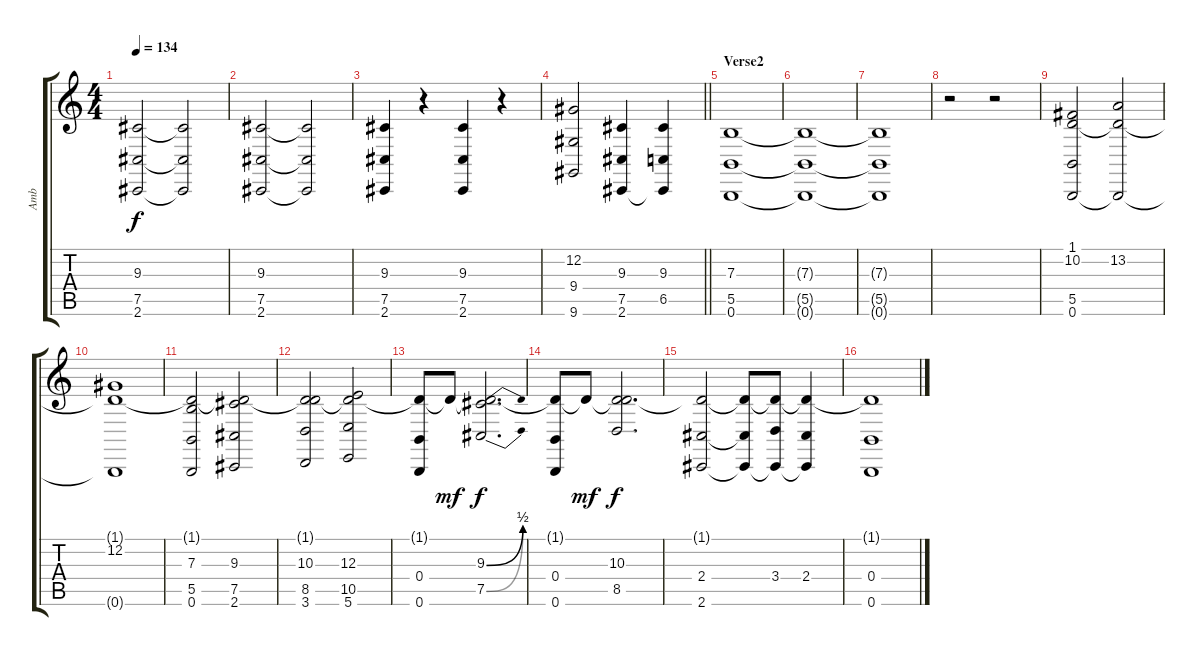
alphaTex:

\track ("Amb" "Amb") {instrument brightacousticpiano}
\staff {score tabs}
\tuning (Db4 Ab3 E3 B2 Gb2 B1) {hide}
\ts (4 4)
\tempo 134
\clef g2
\ks c
(9.3 7.5 2.6).2{dy f} (9.3{t} 7.5{t} 2.6{t}).2 |
(9.3 7.5 2.6).2 (9.3{t} 7.5{t} 2.6{t}).2 |
(9.3 7.5 2.6).4 r.4 (9.3 7.5 2.6).4 r.4 |
\barLineRight lightlight
(12.2 9.4 9.6).2 (9.3 7.5 2.6).4 (9.3 6.5 2.6{t}).4 |
\section ("" "Verse2")
(7.3 5.5 0.6).1 |
(7.3{t} 5.5{t} 0.6{t}).1 |
(7.3{t} 5.5{t} 0.6{t}).1 |
r.2 r.2 |
(1.1 10.2 5.5 0.6).2 (1.1{t} 13.2 0.6{t}).2 |
(1.1{t} 12.2 0.6{t}).1 |
(1.1{t} 7.3 5.5 0.6).2 (1.1{t} 9.3 7.5 2.6).2 |
(1.1{t} 10.3 8.5 3.6).2 (1.1{t} 12.3 10.5 5.6).2 |
(1.1{t} 0.4 0.6).8 1.1{t}.8{dy mf} (1.1{t} 9.3{be (bend 0 0 60 2)} 7.5{be (bend 0 0 60 2)}).2{d dy f} |
(1.1{t} 0.4 0.6).8 1.1{t}.8{dy mf} (1.1{t} 10.3 8.5).2{d dy f} |
(1.1{t} 2.4 2.6).2 (1.1{t} 2.4{t} 2.6{t}).8 (1.1{t} 3.4 2.6{t}).8 (1.1{t} 2.4 2.6{t}).4 |
(1.1{t} 0.4 0.6).1
